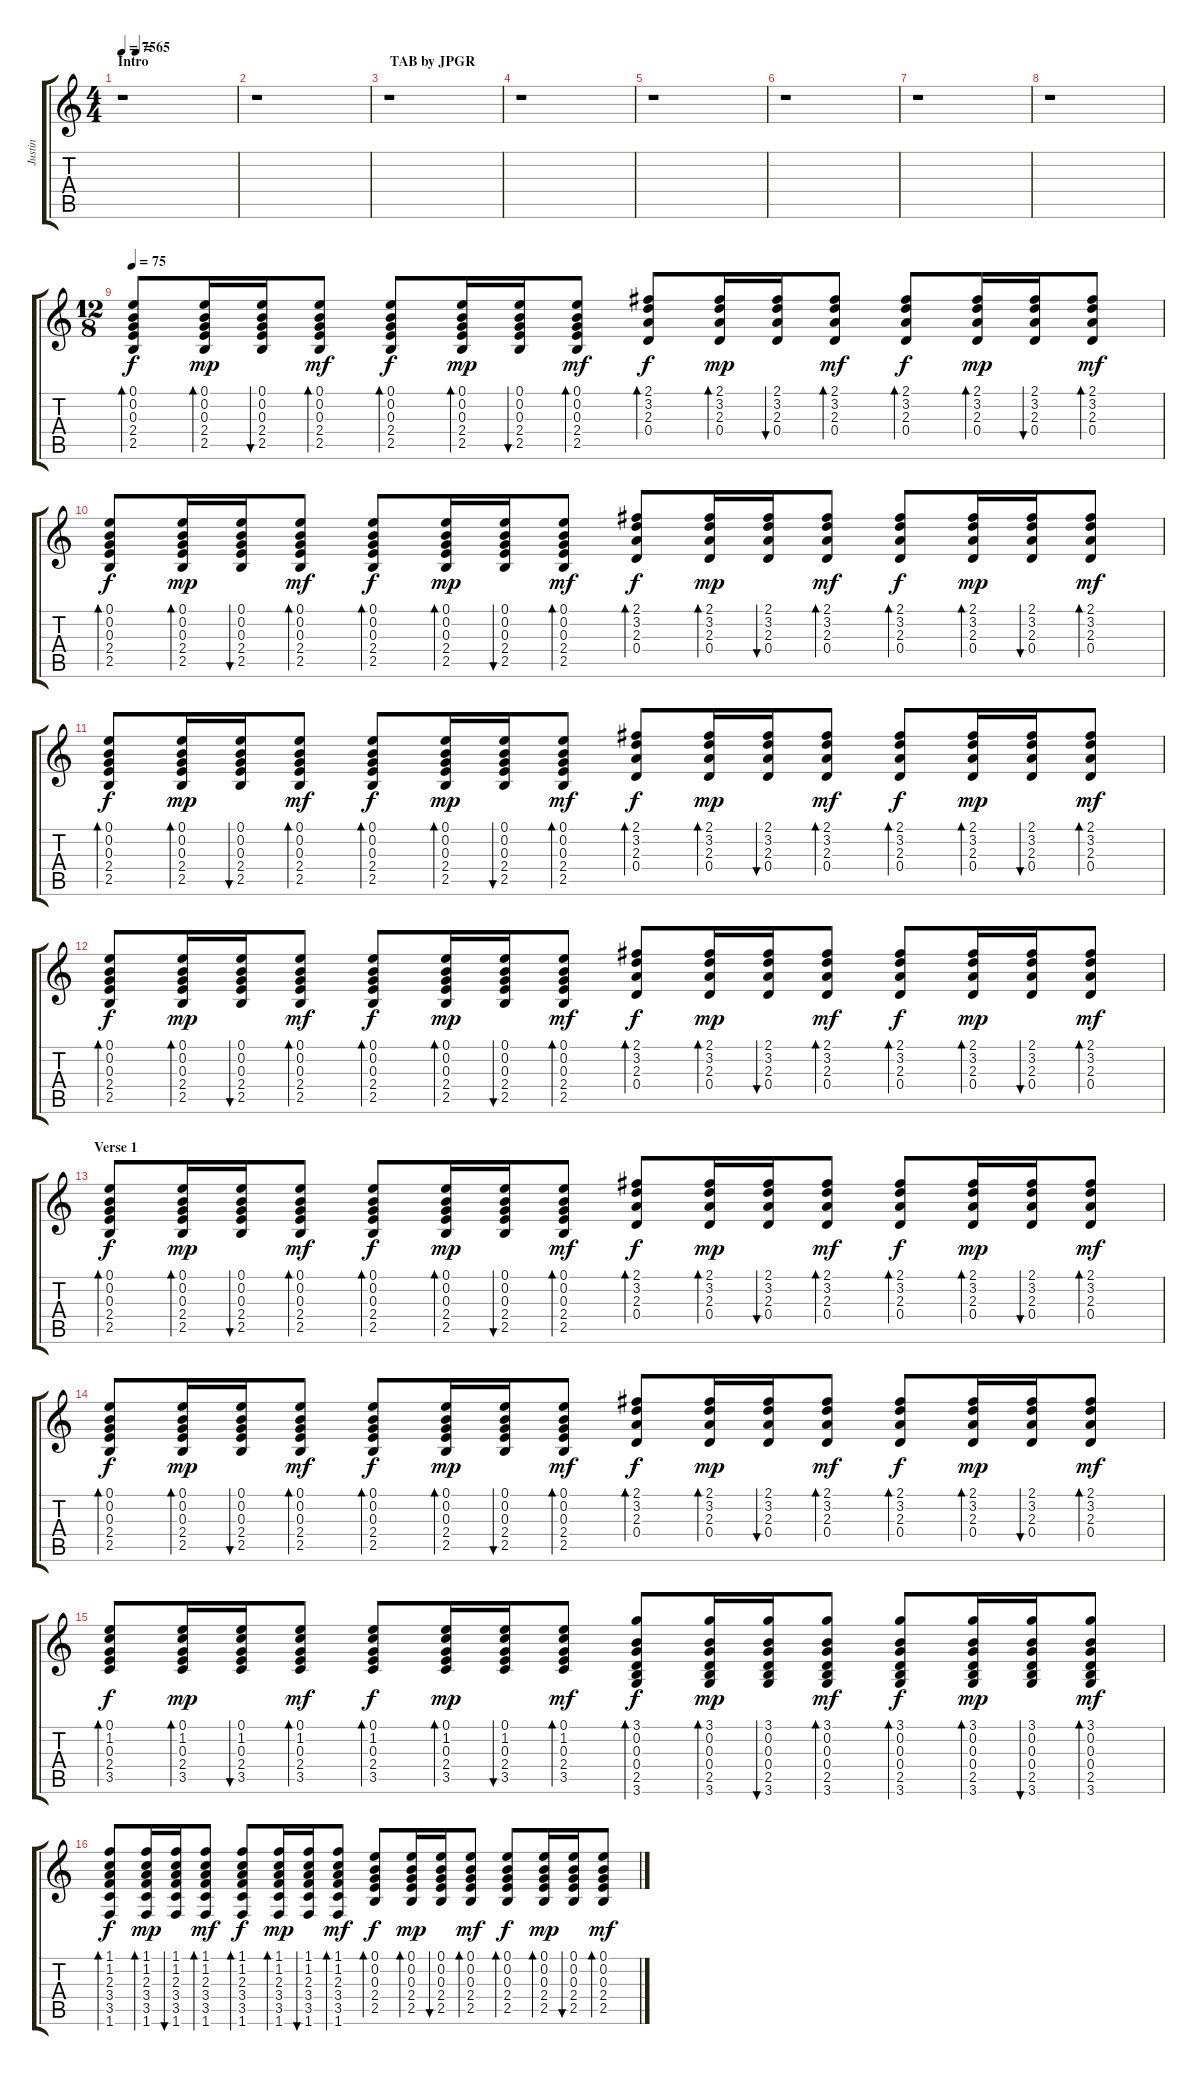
\track ("Justin" "Justin") {instrument acousticguitarsteel}
\staff {score tabs}
\tuning (E4 B3 G3 D3 A2 E2) {hide}
\ts (4 4)
\section ("" "Intro                                                                     TAB by JPGR")
\tempo 75
\tempo (65 0.125)
\tempo 75
\clef g2
\ks c
r.1{dy f instrument acousticguitarsteel} |
r.1 |
r.1 |
r.1 |
r.1 |
r.1 |
r.1 |
r.1 |
\ts (12 8)
\tempo 75
(0.1 0.2 0.3 2.4 2.5).8{bd 60} (0.1 0.2 0.3 2.4 2.5).16{bd 60 dy mp} (0.1 0.2 0.3 2.4 2.5).16{bu 60} (0.1 0.2 0.3 2.4 2.5).8{bd 60 dy mf} (0.1 0.2 0.3 2.4 2.5).8{bd 60 dy f} (0.1 0.2 0.3 2.4 2.5).16{bd 60 dy mp} (0.1 0.2 0.3 2.4 2.5).16{bu 60} (0.1 0.2 0.3 2.4 2.5).8{bd 60 dy mf} (2.1 3.2 2.3 0.4).8{bd 60 dy f} (2.1 3.2 2.3 0.4).16{bd 60 dy mp} (2.1 3.2 2.3 0.4).16{bu 60} (2.1 3.2 2.3 0.4).8{bd 60 dy mf} (2.1 3.2 2.3 0.4).8{bd 60 dy f} (2.1 3.2 2.3 0.4).16{bd 60 dy mp} (2.1 3.2 2.3 0.4).16{bu 60} (2.1 3.2 2.3 0.4).8{bd 60 dy mf} |
(0.1 0.2 0.3 2.4 2.5).8{bd 60 dy f} (0.1 0.2 0.3 2.4 2.5).16{bd 60 dy mp} (0.1 0.2 0.3 2.4 2.5).16{bu 60} (0.1 0.2 0.3 2.4 2.5).8{bd 60 dy mf} (0.1 0.2 0.3 2.4 2.5).8{bd 60 dy f} (0.1 0.2 0.3 2.4 2.5).16{bd 60 dy mp} (0.1 0.2 0.3 2.4 2.5).16{bu 60} (0.1 0.2 0.3 2.4 2.5).8{bd 60 dy mf} (2.1 3.2 2.3 0.4).8{bd 60 dy f} (2.1 3.2 2.3 0.4).16{bd 60 dy mp} (2.1 3.2 2.3 0.4).16{bu 60} (2.1 3.2 2.3 0.4).8{bd 60 dy mf} (2.1 3.2 2.3 0.4).8{bd 60 dy f} (2.1 3.2 2.3 0.4).16{bd 60 dy mp} (2.1 3.2 2.3 0.4).16{bu 60} (2.1 3.2 2.3 0.4).8{bd 60 dy mf} |
(0.1 0.2 0.3 2.4 2.5).8{bd 60 dy f} (0.1 0.2 0.3 2.4 2.5).16{bd 60 dy mp} (0.1 0.2 0.3 2.4 2.5).16{bu 60} (0.1 0.2 0.3 2.4 2.5).8{bd 60 dy mf} (0.1 0.2 0.3 2.4 2.5).8{bd 60 dy f} (0.1 0.2 0.3 2.4 2.5).16{bd 60 dy mp} (0.1 0.2 0.3 2.4 2.5).16{bu 60} (0.1 0.2 0.3 2.4 2.5).8{bd 60 dy mf} (2.1 3.2 2.3 0.4).8{bd 60 dy f} (2.1 3.2 2.3 0.4).16{bd 60 dy mp} (2.1 3.2 2.3 0.4).16{bu 60} (2.1 3.2 2.3 0.4).8{bd 60 dy mf} (2.1 3.2 2.3 0.4).8{bd 60 dy f} (2.1 3.2 2.3 0.4).16{bd 60 dy mp} (2.1 3.2 2.3 0.4).16{bu 60} (2.1 3.2 2.3 0.4).8{bd 60 dy mf} |
(0.1 0.2 0.3 2.4 2.5).8{bd 60 dy f} (0.1 0.2 0.3 2.4 2.5).16{bd 60 dy mp} (0.1 0.2 0.3 2.4 2.5).16{bu 60} (0.1 0.2 0.3 2.4 2.5).8{bd 60 dy mf} (0.1 0.2 0.3 2.4 2.5).8{bd 60 dy f} (0.1 0.2 0.3 2.4 2.5).16{bd 60 dy mp} (0.1 0.2 0.3 2.4 2.5).16{bu 60} (0.1 0.2 0.3 2.4 2.5).8{bd 60 dy mf} (2.1 3.2 2.3 0.4).8{bd 60 dy f} (2.1 3.2 2.3 0.4).16{bd 60 dy mp} (2.1 3.2 2.3 0.4).16{bu 60} (2.1 3.2 2.3 0.4).8{bd 60 dy mf} (2.1 3.2 2.3 0.4).8{bd 60 dy f} (2.1 3.2 2.3 0.4).16{bd 60 dy mp} (2.1 3.2 2.3 0.4).16{bu 60} (2.1 3.2 2.3 0.4).8{bd 60 dy mf} |
\section ("" "Verse 1")
(0.1 0.2 0.3 2.4 2.5).8{bd 60 dy f} (0.1 0.2 0.3 2.4 2.5).16{bd 60 dy mp} (0.1 0.2 0.3 2.4 2.5).16{bu 60} (0.1 0.2 0.3 2.4 2.5).8{bd 60 dy mf} (0.1 0.2 0.3 2.4 2.5).8{bd 60 dy f} (0.1 0.2 0.3 2.4 2.5).16{bd 60 dy mp} (0.1 0.2 0.3 2.4 2.5).16{bu 60} (0.1 0.2 0.3 2.4 2.5).8{bd 60 dy mf} (2.1 3.2 2.3 0.4).8{bd 60 dy f} (2.1 3.2 2.3 0.4).16{bd 60 dy mp} (2.1 3.2 2.3 0.4).16{bu 60} (2.1 3.2 2.3 0.4).8{bd 60 dy mf} (2.1 3.2 2.3 0.4).8{bd 60 dy f} (2.1 3.2 2.3 0.4).16{bd 60 dy mp} (2.1 3.2 2.3 0.4).16{bu 60} (2.1 3.2 2.3 0.4).8{bd 60 dy mf} |
(0.1 0.2 0.3 2.4 2.5).8{bd 60 dy f} (0.1 0.2 0.3 2.4 2.5).16{bd 60 dy mp} (0.1 0.2 0.3 2.4 2.5).16{bu 60} (0.1 0.2 0.3 2.4 2.5).8{bd 60 dy mf} (0.1 0.2 0.3 2.4 2.5).8{bd 60 dy f} (0.1 0.2 0.3 2.4 2.5).16{bd 60 dy mp} (0.1 0.2 0.3 2.4 2.5).16{bu 60} (0.1 0.2 0.3 2.4 2.5).8{bd 60 dy mf} (2.1 3.2 2.3 0.4).8{bd 60 dy f} (2.1 3.2 2.3 0.4).16{bd 60 dy mp} (2.1 3.2 2.3 0.4).16{bu 60} (2.1 3.2 2.3 0.4).8{bd 60 dy mf} (2.1 3.2 2.3 0.4).8{bd 60 dy f} (2.1 3.2 2.3 0.4).16{bd 60 dy mp} (2.1 3.2 2.3 0.4).16{bu 60} (2.1 3.2 2.3 0.4).8{bd 60 dy mf} |
(0.1 1.2 0.3 2.4 3.5).8{bd 60 dy f} (0.1 1.2 0.3 2.4 3.5).16{bd 60 dy mp} (0.1 1.2 0.3 2.4 3.5).16{bu 60} (0.1 1.2 0.3 2.4 3.5).8{bd 60 dy mf} (0.1 1.2 0.3 2.4 3.5).8{bd 60 dy f} (0.1 1.2 0.3 2.4 3.5).16{bd 60 dy mp} (0.1 1.2 0.3 2.4 3.5).16{bu 60} (0.1 1.2 0.3 2.4 3.5).8{bd 60 dy mf} (3.1 0.2 0.3 0.4 2.5 3.6).8{bd 60 dy f} (3.1 0.2 0.3 0.4 2.5 3.6).16{bd 60 dy mp} (3.1 0.2 0.3 0.4 2.5 3.6).16{bu 60} (3.1 0.2 0.3 0.4 2.5 3.6).8{bd 60 dy mf} (3.1 0.2 0.3 0.4 2.5 3.6).8{bd 60 dy f} (3.1 0.2 0.3 0.4 2.5 3.6).16{bd 60 dy mp} (3.1 0.2 0.3 0.4 2.5 3.6).16{bu 60} (3.1 0.2 0.3 0.4 2.5 3.6).8{bd 60 dy mf} |
(1.1 1.2 2.3 3.4 3.5 1.6).8{bd 60 dy f} (1.1 1.2 2.3 3.4 3.5 1.6).16{bd 60 dy mp} (1.1 1.2 2.3 3.4 3.5 1.6).16{bu 60} (1.1 1.2 2.3 3.4 3.5 1.6).8{bd 60 dy mf} (1.1 1.2 2.3 3.4 3.5 1.6).8{bd 60 dy f} (1.1 1.2 2.3 3.4 3.5 1.6).16{bd 60 dy mp} (1.1 1.2 2.3 3.4 3.5 1.6).16{bu 60} (1.1 1.2 2.3 3.4 3.5 1.6).8{bd 60 dy mf} (0.1 0.2 0.3 2.4 2.5).8{bd 60 dy f} (0.1 0.2 0.3 2.4 2.5).16{bd 60 dy mp} (0.1 0.2 0.3 2.4 2.5).16{bu 60} (0.1 0.2 0.3 2.4 2.5).8{bd 60 dy mf} (0.1 0.2 0.3 2.4 2.5).8{bd 60 dy f} (0.1 0.2 0.3 2.4 2.5).16{bd 60 dy mp} (0.1 0.2 0.3 2.4 2.5).16{bu 60} (0.1 0.2 0.3 2.4 2.5).8{bd 60 dy mf}
